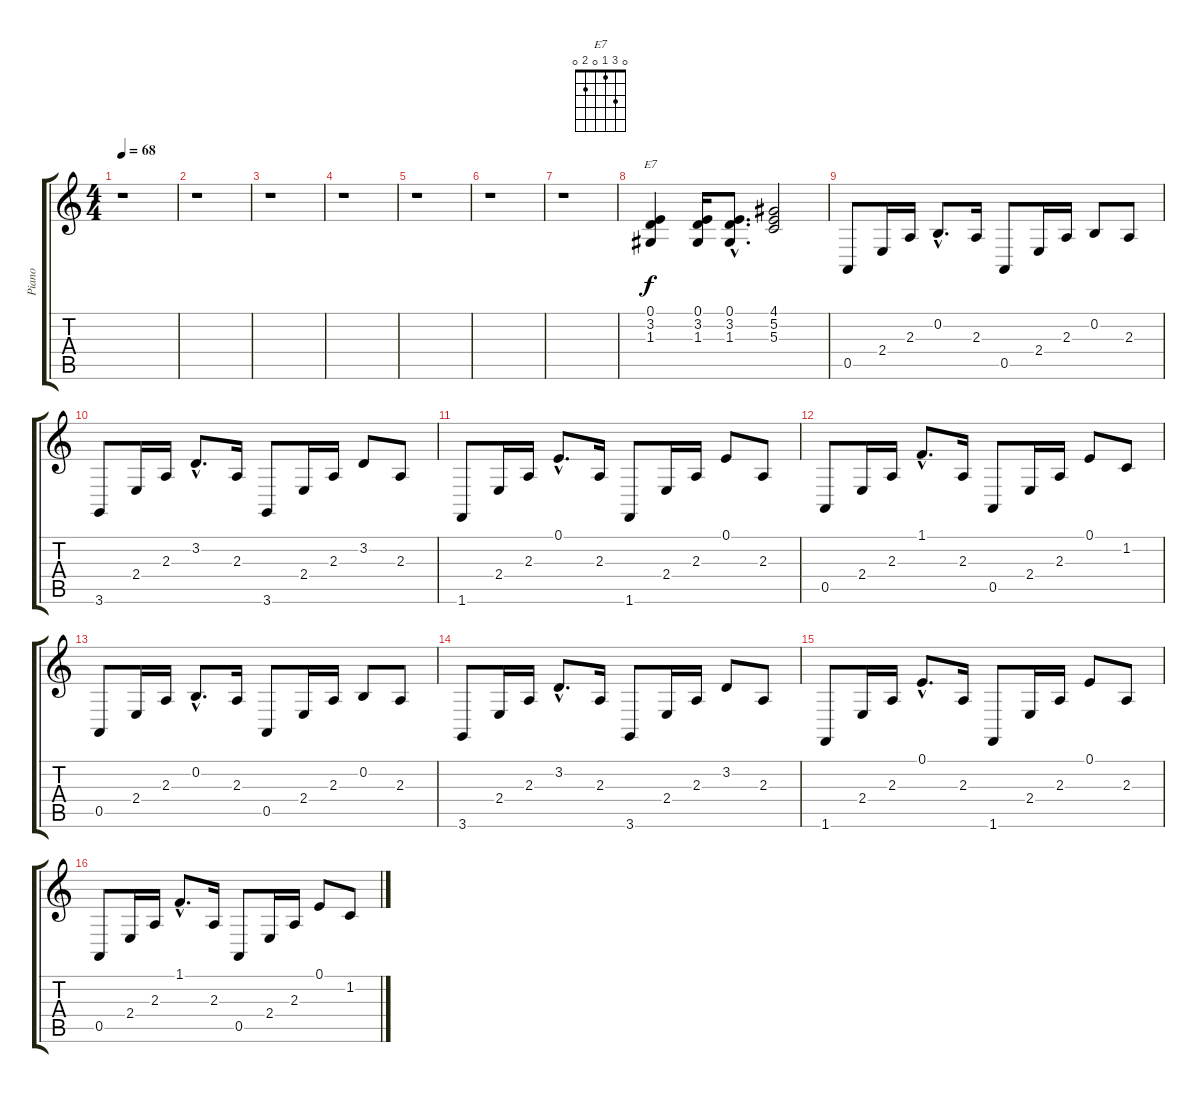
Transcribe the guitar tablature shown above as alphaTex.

\track ("Piano" "Piano") {instrument acousticgrandpiano}
\staff {score tabs}
\tuning (E4 B3 G3 D3 A2 E2) {hide}
\chord ("E7" 0 3 1 0 2 0)
\ts (4 4)
\tempo 68
\clef g2
\ks c
r.1{dy f instrument acousticgrandpiano} |
r.1 |
r.1 |
r.1 |
r.1 |
r.1 |
r.1 |
(0.1 3.2 1.3).4{ch "E7"} (0.1 3.2 1.3).16 (0.1{hac} 3.2{hac} 1.3{hac}).8{d} (4.1 5.2 5.3).2 |
0.5.8 2.4.16 2.3.16 0.2{hac}.8{d} 2.3.16 0.5.8 2.4.16 2.3.16 0.2.8 2.3.8 |
3.6.8 2.4.16 2.3.16 3.2{hac}.8{d} 2.3.16 3.6.8 2.4.16 2.3.16 3.2.8 2.3.8 |
1.6.8 2.4.16 2.3.16 0.1{hac}.8{d} 2.3.16 1.6.8 2.4.16 2.3.16 0.1.8 2.3.8 |
0.5.8 2.4.16 2.3.16 1.1{hac}.8{d} 2.3.16 0.5.8 2.4.16 2.3.16 0.1.8 1.2.8 |
0.5.8 2.4.16 2.3.16 0.2{hac}.8{d} 2.3.16 0.5.8 2.4.16 2.3.16 0.2.8 2.3.8 |
3.6.8 2.4.16 2.3.16 3.2{hac}.8{d} 2.3.16 3.6.8 2.4.16 2.3.16 3.2.8 2.3.8 |
1.6.8 2.4.16 2.3.16 0.1{hac}.8{d} 2.3.16 1.6.8 2.4.16 2.3.16 0.1.8 2.3.8 |
0.5.8 2.4.16 2.3.16 1.1{hac}.8{d} 2.3.16 0.5.8 2.4.16 2.3.16 0.1.8 1.2.8
